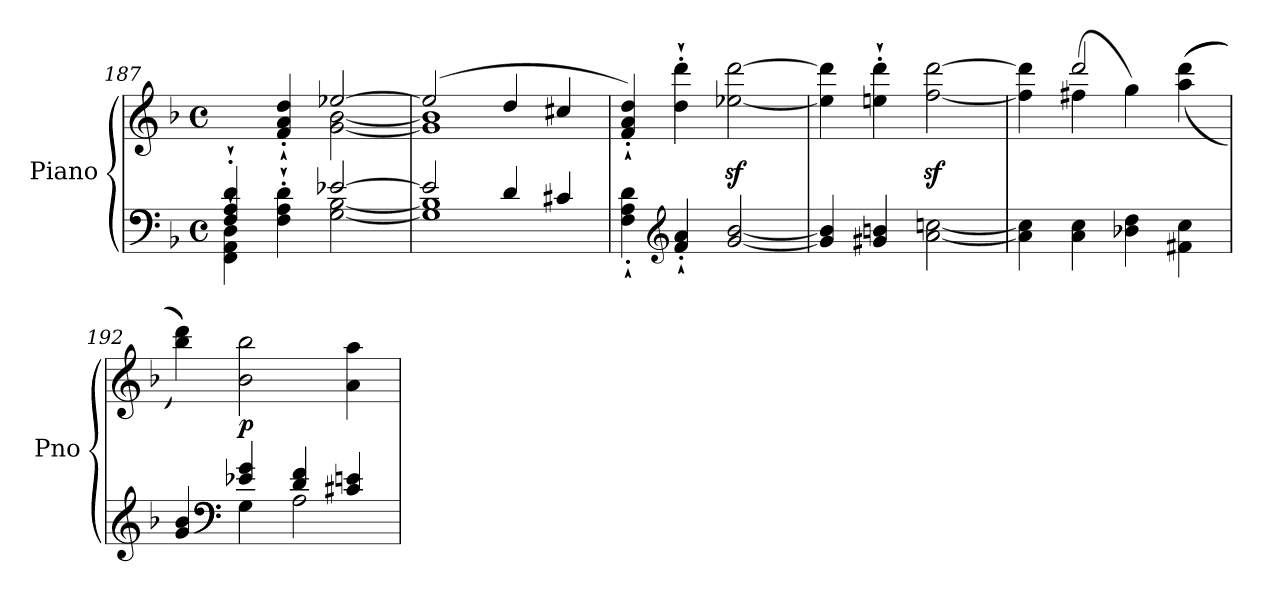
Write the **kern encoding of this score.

**kern	**kern	**dynam
*part1	*part1	*part1
*staff2	*staff1	*staff1/2
*I"Piano	*	*
*I'Pno	*	*
*clefF4	*clefG2	*
*k[b-]	*k[b-]	*
*M4/4	*M4/4	*
*met(c)	*met(c)	*
=187	=187	=187
*^	*^	*
*	*^	*	*	*
*	*	*^	*	*	*
4F/'` 4A/'` 4d/'`	2ryy	4FF\'` 4AA\'` 4D\'`	2ryy	4ryy	2ryy	.
2.ryy	.	4F\'` 4A\'` 4d\'`	.	4f/'` 4a/'` 4dd/'`	.	.
.	2ryy	[2e-X/	[2G\ [2B-\	[2ee-X/	[2g\ [2b-\	.
*	*v	*v	*v	*	*	*
=188	=188	=188	=188	=188
2e-/]	1G] 1B-]	(<2ee-/]	1g] 1b-]	.
4d/	.	4dd/	.	.
4c#X/	.	4cc#X/	.	.
*	*	*v	*v	*
=189	=189	=189	=189
1ryy	4F\'` 4A\'` 4d\'`	4f/'` 4a/'` 4dd/'`)	.
*clefG2	*	*	*
.	4f/'` 4a/'`	4dd\'` 4ddd\'`	.
.	[2g/ [2b-/	[2ee-X\z< [2ddd\z<	.
=190	=190	=190	=190
1ryy	4g/] 4b-/]	4ee-\] 4ddd\]	.
.	4g#X/ 4bn/	4een\'` 4ddd\'`	.
.	[2a\ [2ccn\	[2ff\z< [2ddd\z<	.
!!LO:LB:g=z
=191	=191	=191	=191
*	*	*^	*
4ryy	4a\] 4ccn\]	4ff\] 4ddd\]	4ryy	.
!	!	!	!	!LO:DY:b
2ryy	4a\ 4cc\	(>4ff#X\	2ddd/	other-dynamics
.	4b-X\ 4dd\	4gg\)	.	.
4ryy	4f#X\ 4cc\	(>(>(>4aa\ 4ddd\	4ryy	.
*	*	*v	*v	*
=192	=192	=192	=192
*	*^	*	*
1ryy	4g/ 4b-/	4ryy	4bb-\ 4ddd\)))	.
*clefF4	*	*	*	*
!	!	!	!	!LO:DY:b
.	4e-X/ 4g/	4G\	2b-\ 2bb-\	p
.	4d/ 4f/	2A\	.	.
.	4c#X/ 4en/	.	4a\ 4aa\	.
*v	*v	*v	*	*
=	=	=
*-	*-	*-
